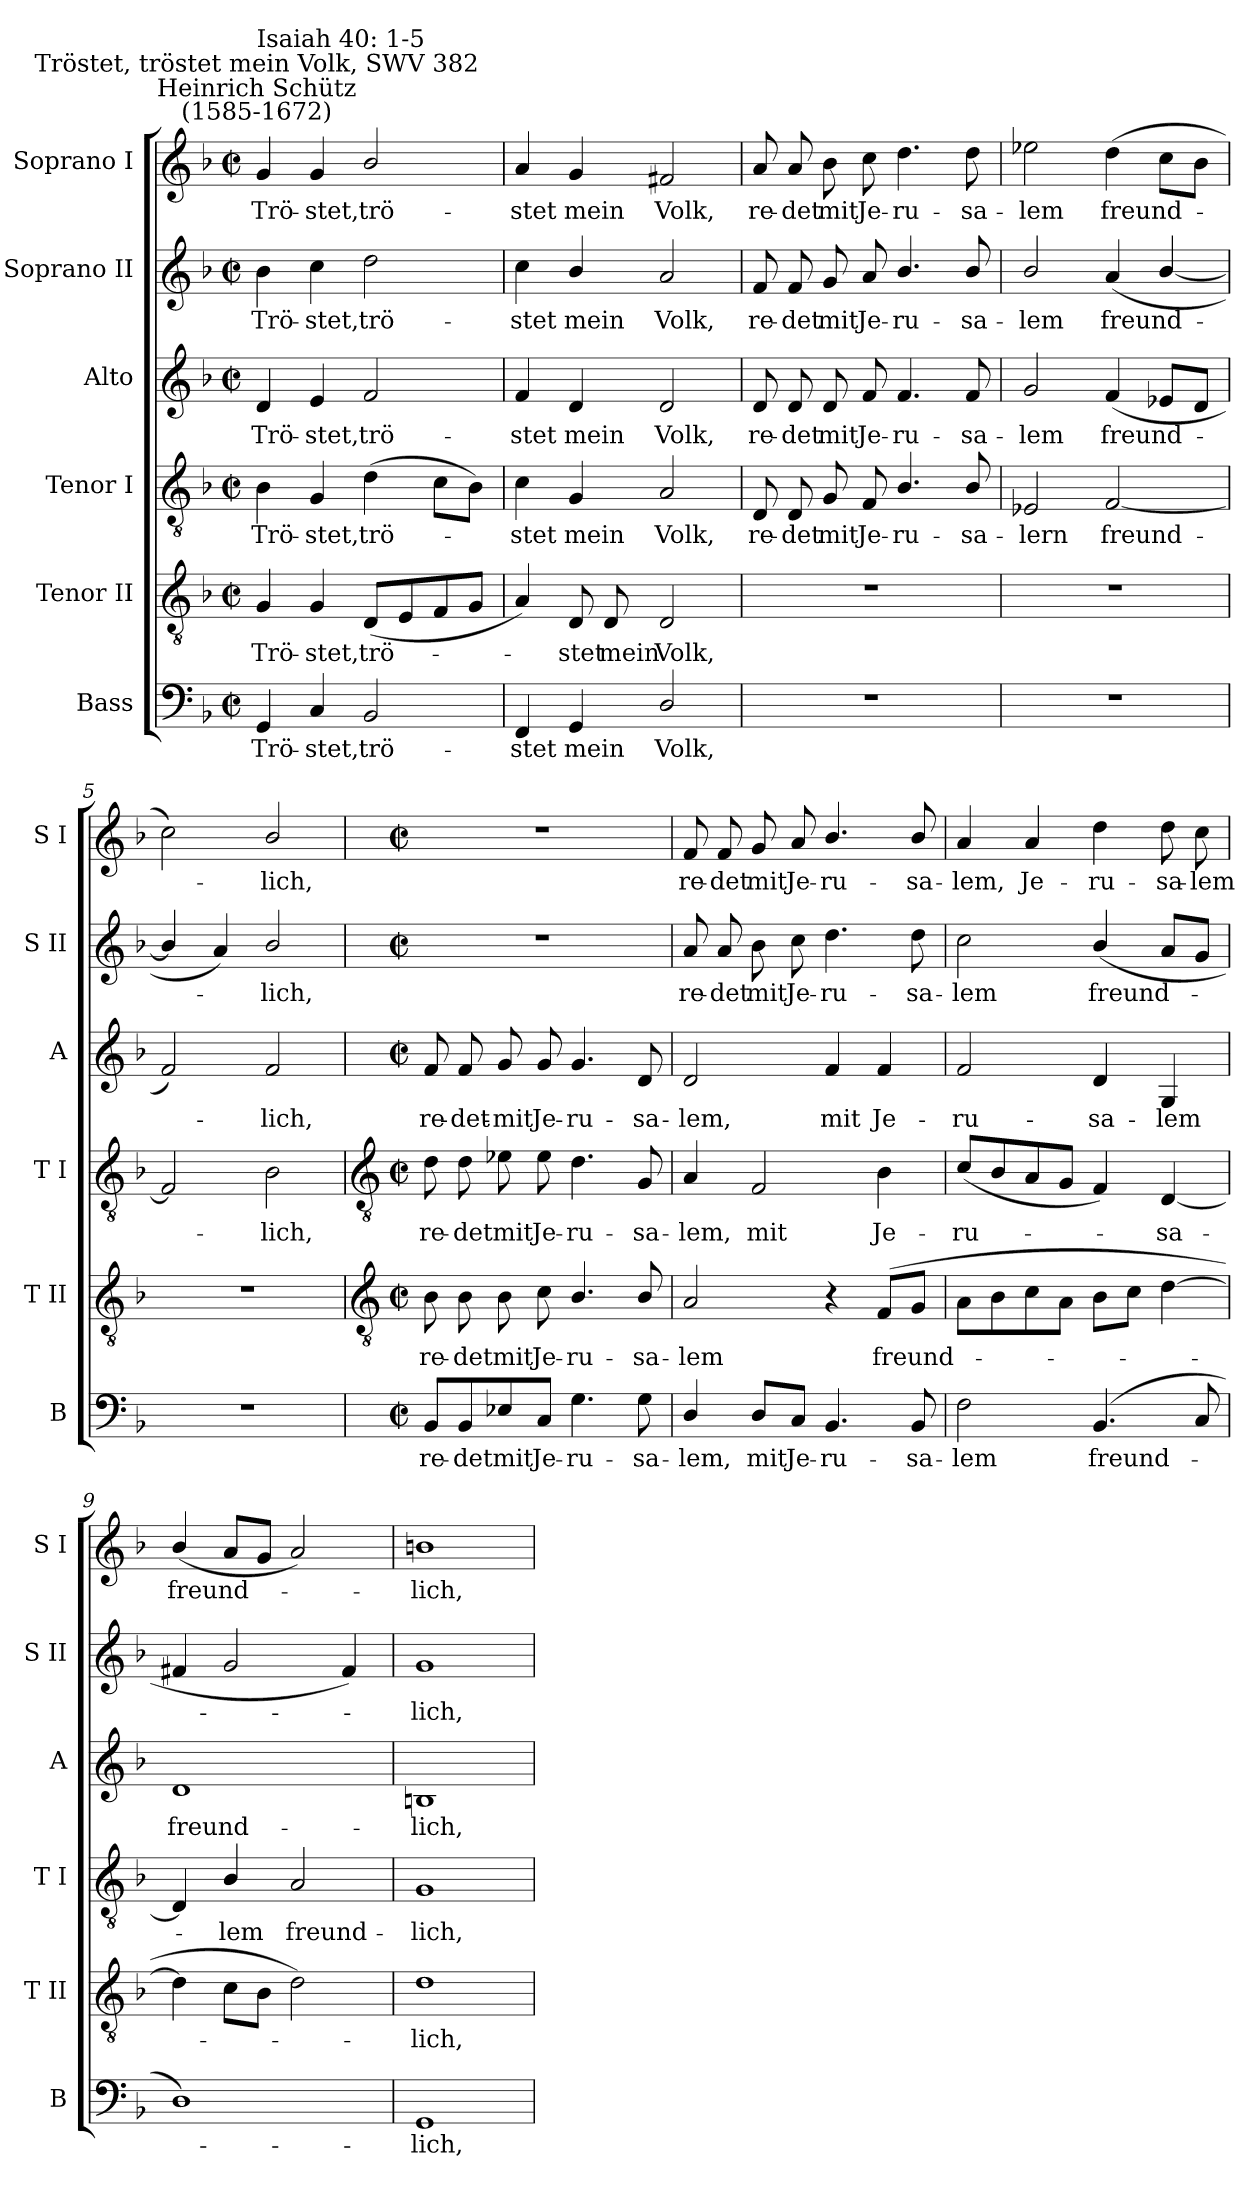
**kern	**text	**kern	**text	**kern	**text	**kern	**text	**kern	**text	**kern	**text
*part6	*part6	*part5	*part5	*part4	*part4	*part3	*part3	*part2	*part2	*part1	*part1
*staff6	*staff6	*staff5	*staff5	*staff4	*staff4	*staff3	*staff3	*staff2	*staff2	*staff1	*staff1
*I"Bass	*	*I"Tenor II	*	*I"Tenor I	*	*I"Alto	*	*I"Soprano II	*	*I"Soprano I	*
*I'B	*	*I'T II	*	*I'T I	*	*I'A	*	*I'S II	*	*I'S I	*
*clefF4	*	*clefGv2	*	*clefGv2	*	*clefG2	*	*clefG2	*	*clefG2	*
*k[b-]	*	*k[b-]	*	*k[b-]	*	*k[b-]	*	*k[b-]	*	*k[b-]	*
*F:	*	*F:	*	*F:	*	*F:	*	*F:	*	*F:	*
*M2/2	*	*M2/2	*	*M2/2	*	*M2/2	*	*M2/2	*	*M2/2	*
*met(c|)	*	*met(c|)	*	*met(c|)	*	*met(c|)	*	*met(c|)	*	*met(c|)	*
=1	=1	=1	=1	=1	=1	=1	=1	=1	=1	=1	=1
!	!	!	!	!	!	!	!	!	!	!LO:TX:a:cj:t=Heinrich Schütz\n(1585-1672)	!
!	!	!	!	!	!	!	!	!	!	!LO:TX:a:cj:t=Tröstet, tröstet mein Volk, SWV 382	!
!	!	!	!	!	!	!	!	!	!	!LO:TX:a:t=Isaiah 40&colon; 1-5	!
!	!LO:LY:b	!	!LO:LY:b	!	!LO:LY:b	!	!LO:LY:b	!	!LO:LY:b	!	!LO:LY:b
4GG	Trö-	4G	Trö-	4B-	Trö-	4d	Trö-	4b-	Trö-	4g	Trö-
!	!LO:LY:b	!	!LO:LY:b	!	!LO:LY:b	!	!LO:LY:b	!	!LO:LY:b	!	!LO:LY:b
4C	-stet,	4G	-stet,	4G	-stet,	4e	-stet,	4cc	-stet,	4g	-stet,
!	!LO:LY:b	!	!LO:LY:b	!	!LO:LY:b	!	!LO:LY:b	!	!LO:LY:b	!	!LO:LY:b
2BB-	trö-	(<8DL	trö-	(>4d	trö-	2f	trö-	2dd	trö-	2b-/	trö-
.	.	8E	.	.	.	.	.	.	.	.	.
.	.	8F	.	8cL	.	.	.	.	.	.	.
.	.	8GJ	.	8B-J)	.	.	.	.	.	.	.
=2	=2	=2	=2	=2	=2	=2	=2	=2	=2	=2	=2
!	!LO:LY:b	!	!	!	!LO:LY:b	!	!LO:LY:b	!	!LO:LY:b	!	!LO:LY:b
4FF	-stet	4A)	.	4c	stet	4f	-stet	4cc	-stet	4a	-stet
!	!LO:LY:b	!	!LO:LY:b	!	!LO:LY:b	!	!LO:LY:b	!	!LO:LY:b	!	!LO:LY:b
4GG	mein	8D	stet	4G	mein	4d	mein	4b-/	mein	4g	mein
!	!	!	!LO:LY:b	!	!	!	!	!	!	!	!
.	.	8D	mein	.	.	.	.	.	.	.	.
!	!LO:LY:b	!	!LO:LY:b	!	!LO:LY:b	!	!LO:LY:b	!	!LO:LY:b	!	!LO:LY:b
2D/	Volk,	2D	Volk,	2A	Volk,	2d	Volk,	2a	Volk,	2f#X	Volk,
=3	=3	=3	=3	=3	=3	=3	=3	=3	=3	=3	=3
!	!	!	!	!	!LO:LY:b	!	!LO:LY:b	!	!LO:LY:b	!	!LO:LY:b
1r	.	1r	.	8D	re-	8d	re-	8f	re-	8a	re-
!	!	!	!	!	!LO:LY:b	!	!LO:LY:b	!	!LO:LY:b	!	!LO:LY:b
.	.	.	.	8D	-det	8d	-det	8f	-det	8a	-det
!	!	!	!	!	!LO:LY:b	!	!LO:LY:b	!	!LO:LY:b	!	!LO:LY:b
.	.	.	.	8G	mit	8d	mit	8g	mit	8b-	mit
!	!	!	!	!	!LO:LY:b	!	!LO:LY:b	!	!LO:LY:b	!	!LO:LY:b
.	.	.	.	8F	Je-	8f	Je-	8a	Je-	8cc	Je-
!	!	!	!	!	!LO:LY:b	!	!LO:LY:b	!	!LO:LY:b	!	!LO:LY:b
.	.	.	.	4.B-/	-ru-	4.f	-ru-	4.b-/	-ru-	4.dd	-ru-
!	!	!	!	!	!LO:LY:b	!	!LO:LY:b	!	!LO:LY:b	!	!LO:LY:b
.	.	.	.	8B-/	-sa-	8f	-sa-	8b-/	-sa-	8dd	-sa-
=4	=4	=4	=4	=4	=4	=4	=4	=4	=4	=4	=4
!	!	!	!	!	!LO:LY:b	!	!LO:LY:b	!	!LO:LY:b	!	!LO:LY:b
1r	.	1r	.	2E-X	-lern	2g	-lem	2b-/	-lem	2ee-X	-lem
!	!	!	!	!	!LO:LY:b	!	!LO:LY:b	!	!LO:LY:b	!	!LO:LY:b
.	.	.	.	[2F	freund-	(<4f	freund-	(<4a	freund-	(>4dd	freund-
.	.	.	.	.	.	8e-XL	.	[4b-/	.	8ccL	.
.	.	.	.	.	.	8dJ	.	.	.	8b-J	.
=5	=5	=5	=5	=5	=5	=5	=5	=5	=5	=5	=5
1r	.	1r	.	2F]	.	2f)	.	4b-/]	.	2cc)	.
.	.	.	.	.	.	.	.	4a)	.	.	.
!	!	!	!	!	!LO:LY:b	!	!LO:LY:b	!	!LO:LY:b	!	!LO:LY:b
.	.	.	.	2B-	lich,	2f	lich,	2b-/	lich,	2b-/	lich,
!!LO:LB:g=z
=6	=6	=6	=6	=6	=6	=6	=6	=6	=6	=6	=6
*	*	*clefGv2	*	*clefGv2	*	*	*	*	*	*	*
*M2/2	*	*M2/2	*	*M2/2	*	*M2/2	*	*M2/2	*	*M2/2	*
*met(c|)	*	*met(c|)	*	*met(c|)	*	*met(c|)	*	*met(c|)	*	*met(c|)	*
!	!LO:LY:b	!	!LO:LY:b	!	!LO:LY:b	!	!LO:LY:b	!	!	!	!
8BB-/L	re-	8B-	re-	8d	re-	8f	re-	1r	.	1r	.
!	!LO:LY:b	!	!LO:LY:b	!	!LO:LY:b	!	!LO:LY:b	!	!	!	!
8BB-/	-det	8B-	-det	8d	-det	8f	-det-	.	.	.	.
!	!LO:LY:b	!	!LO:LY:b	!	!LO:LY:b	!	!LO:LY:b	!	!	!	!
8E-X/	mit	8B-	mit	8e-X	mit	8g	-mit	.	.	.	.
!	!LO:LY:b	!	!LO:LY:b	!	!LO:LY:b	!	!LO:LY:b	!	!	!	!
8C/J	Je-	8c	Je-	8e-	Je-	8g	Je-	.	.	.	.
!	!LO:LY:b	!	!LO:LY:b	!	!LO:LY:b	!	!LO:LY:b	!	!	!	!
4.G	-ru-	4.B-/	-ru-	4.d	-ru-	4.g	-ru-	.	.	.	.
!	!LO:LY:b	!	!LO:LY:b	!	!LO:LY:b	!	!LO:LY:b	!	!	!	!
8G	-sa-	8B-/	-sa-	8G	-sa-	8d	-sa-	.	.	.	.
=7	=7	=7	=7	=7	=7	=7	=7	=7	=7	=7	=7
!	!LO:LY:b	!	!LO:LY:b	!	!LO:LY:b	!	!LO:LY:b	!	!LO:LY:b	!	!LO:LY:b
4D/	-lem,	2A	-lem	4A	-lem,	2d	-lem,	8a	re-	8f	re-
!	!	!	!	!	!	!	!	!	!LO:LY:b	!	!LO:LY:b
.	.	.	.	.	.	.	.	8a	-det	8f	-det
!	!LO:LY:b	!	!	!	!LO:LY:b	!	!	!	!LO:LY:b	!	!LO:LY:b
8D/L	mit	.	.	2F	mit	.	.	8b-	mit	8g	mit
!	!LO:LY:b	!	!	!	!	!	!	!	!LO:LY:b	!	!LO:LY:b
8C/J	Je-	.	.	.	.	.	.	8cc	Je-	8a	Je-
!	!LO:LY:b	!	!	!	!	!	!LO:LY:b	!	!LO:LY:b	!	!LO:LY:b
4.BB-	-ru-	4r	.	.	.	4f	mit	4.dd	-ru-	4.b-/	-ru-
!	!	!	!LO:LY:b	!	!LO:LY:b	!	!LO:LY:b	!	!	!	!
.	.	(>8FL	freund-	4B-	Je-	4f	Je-	.	.	.	.
!	!LO:LY:b	!	!	!	!	!	!	!	!LO:LY:b	!	!LO:LY:b
8BB-	-sa-	8GJ	.	.	.	.	.	8dd	-sa-	8b-/	-sa-
=8	=8	=8	=8	=8	=8	=8	=8	=8	=8	=8	=8
!	!LO:LY:b	!	!	!	!LO:LY:b	!	!LO:LY:b	!	!LO:LY:b	!	!LO:LY:b
2F	-lem	8AL	.	(<8cL	-ru-	2f	-ru-	2cc	-lem	4a	-lem,
.	.	8B-	.	8B-	.	.	.	.	.	.	.
!	!	!	!	!	!	!	!	!	!	!	!LO:LY:b
.	.	8c	.	8A	.	.	.	.	.	4a	Je-
.	.	8AJ	.	8GJ	.	.	.	.	.	.	.
!	!LO:LY:b	!	!	!	!	!	!LO:LY:b	!	!LO:LY:b	!	!LO:LY:b
(<4.BB-	freund-	8B-L	.	4F)	.	4d	-sa-	(<4b-/	freund-	4dd	-ru-
.	.	8cJ	.	.	.	.	.	.	.	.	.
!	!	!	!	!	!LO:LY:b	!	!LO:LY:b	!	!	!	!LO:LY:b
.	.	[4d	.	[4D	sa-	4G	-lem	8aL	.	8dd	-sa-
!	!	!	!	!	!	!	!	!	!	!	!LO:LY:b
8C	.	.	.	.	.	.	.	8gJ	.	8cc	-lem
=9	=9	=9	=9	=9	=9	=9	=9	=9	=9	=9	=9
!	!	!	!	!	!	!	!LO:LY:b	!	!	!	!LO:LY:b
1D)	.	4d]	.	4D]	.	1d	freund-	4f#X	.	(<4b-/	freund-
!	!	!	!	!	!LO:LY:b	!	!	!	!	!	!
.	.	8cL	.	4B-/	lem	.	.	2g	.	8aL	.
.	.	8B-J	.	.	.	.	.	.	.	8gJ	.
!	!	!	!	!	!LO:LY:b	!	!	!	!	!	!
.	.	2d)	.	2A	freund-	.	.	.	.	2a)	.
.	.	.	.	.	.	.	.	4f#)	.	.	.
=10	=10	=10	=10	=10	=10	=10	=10	=10	=10	=10	=10
!	!LO:LY:b	!	!LO:LY:b	!	!LO:LY:b	!	!LO:LY:b	!	!LO:LY:b	!	!LO:LY:b
1GG	lich,	1d	-lich,	1G	-lich,	1Bn	-lich,	1g	lich,	1bn	lich,
=	=	=	=	=	=	=	=	=	=	=	=
*-	*-	*-	*-	*-	*-	*-	*-	*-	*-	*-	*-
